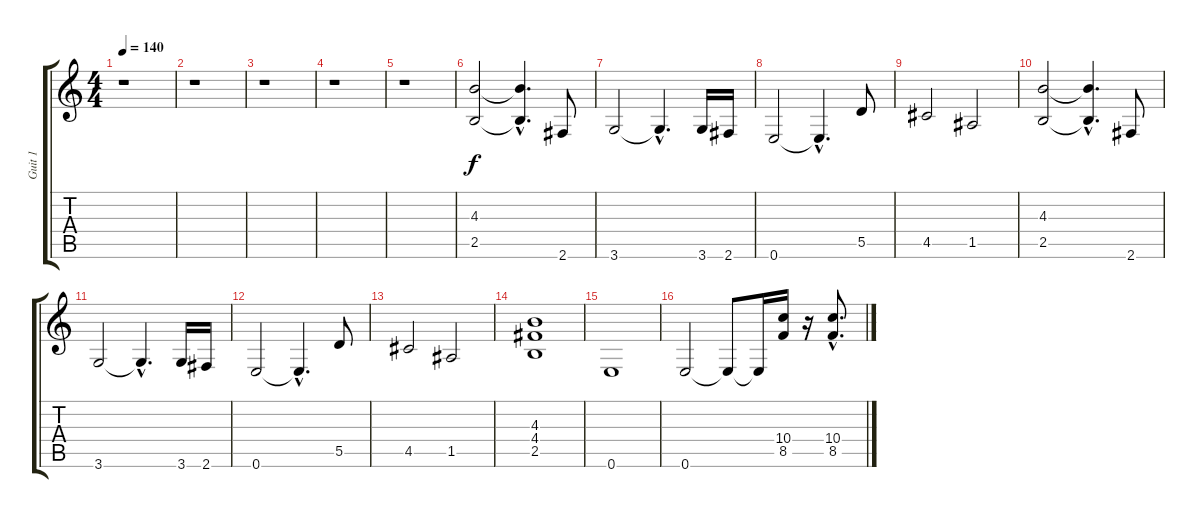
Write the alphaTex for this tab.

\track ("Guit 1" "Guit 1") {instrument distortionguitar}
\staff {score tabs}
\tuning (E4 B3 G3 D3 A2 E2) {hide}
\ts (4 4)
\tempo 140
\tempo 74
\tempo 140
\clef g2
\ks c
r.1{dy f instrument distortionguitar} |
r.1 |
r.1 |
r.1 |
r.1 |
(4.3 2.5).2 (4.3{hac t} 2.5{hac t}).4{d} 2.6.8 |
3.6.2 3.6{hac t}.4{d} 3.6.16 2.6.16 |
0.6.2 0.6{hac t}.4{d} 5.5.8 |
4.5.2 1.5.2 |
(4.3 2.5).2 (4.3{hac t} 2.5{hac t}).4{d} 2.6.8 |
3.6.2 3.6{hac t}.4{d} 3.6.16 2.6.16 |
0.6.2 0.6{hac t}.4{d} 5.5.8 |
4.5.2 1.5.2 |
(4.3 4.4 2.5).1 |
0.6.1 |
0.6.2 0.6{t}.8 0.6{t}.16 (10.4 8.5).16 r.16 (10.4{hac} 8.5{hac}).8{d}
